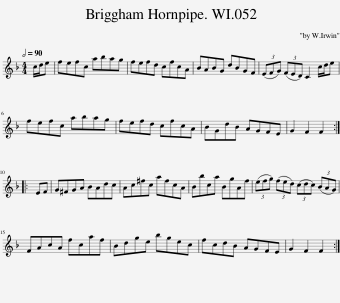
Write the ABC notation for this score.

X:1
L:1/8
Q:1/2=90
M:4/4
I:linebreak $
K:F
V:1 treble
V:1
 c/d/e | fefc abag | fefd cfcA | BABG dBGF | (3(EFG) (3(FED) C2 c/d/e |$ %5
 fefc abag | fefd cfcA | BGdB AGFE | G2 F2 F2 ::$ EF | %10
 G^FGA BAdc | Ac^fc afcA | Bbca BgAf | (3(efg) (3(fed) (3(cdc) (3(BAG) |$ FAcA fcaf | %15
 Bdge bgec | fcdB AGFE | G2 F2 F2 :| %18
